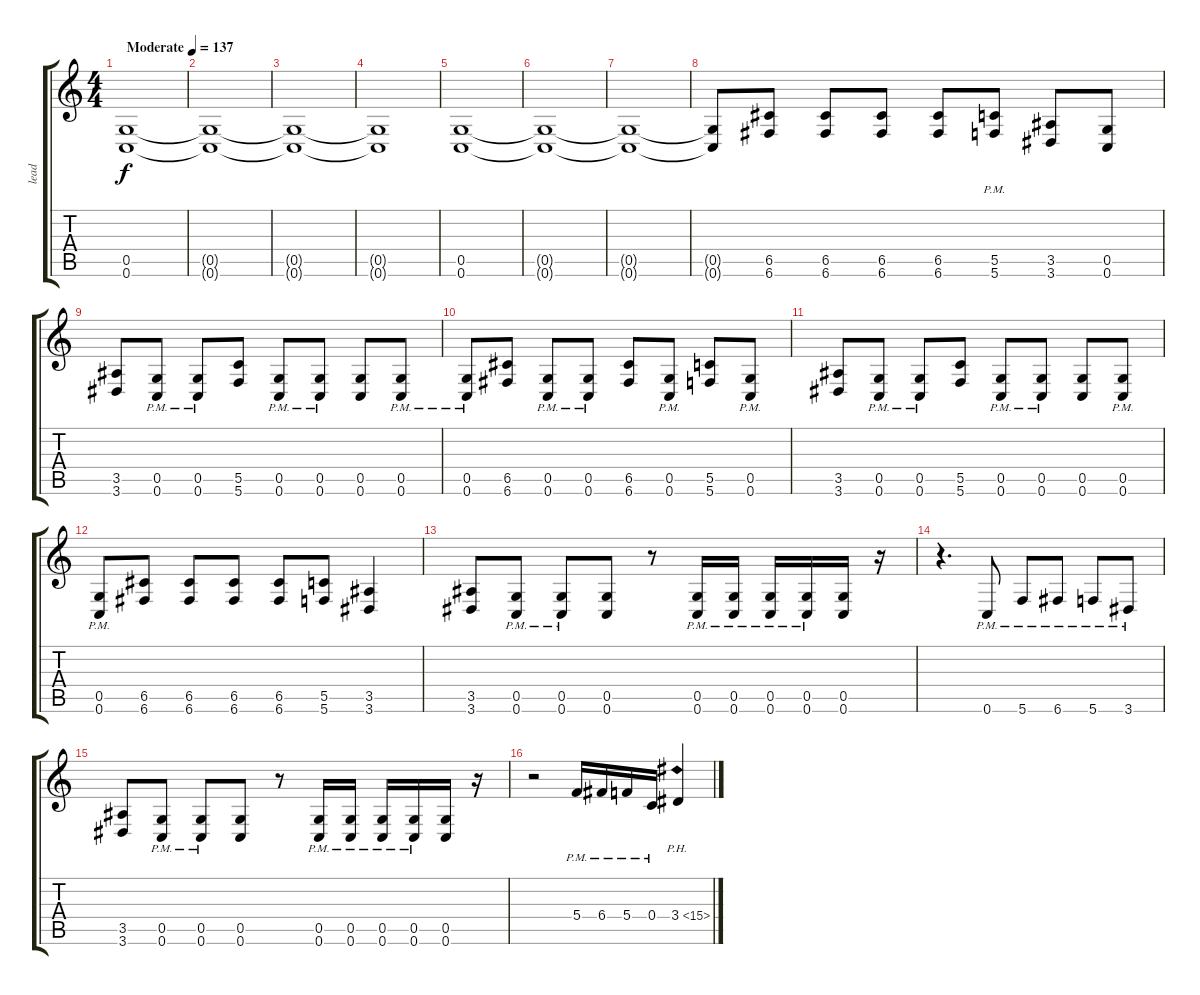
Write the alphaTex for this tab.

\track ("lead" "lead") {instrument distortionguitar}
\staff {score tabs}
\tuning (D4 A3 F3 C3 G2 C2) {hide}
\ts (4 4)
\tempo (137 "Moderate")
\clef g2
\ks c
(0.5 0.6).1{dy f instrument distortionguitar} |
(0.5{t} 0.6{t}).1 |
(0.5{t} 0.6{t}).1 |
(0.5{t} 0.6{t}).1 |
(0.5 0.6).1 |
(0.5{t} 0.6{t}).1 |
(0.5{t} 0.6{t}).1 |
(0.5{t} 0.6{t}).8 (6.5 6.6).8 (6.5 6.6).8 (6.5 6.6).8 (6.5 6.6).8 (5.5{pm} 5.6{pm}).8 (3.5 3.6).8 (0.5 0.6).8 |
(3.5 3.6).8 (0.5{pm} 0.6{pm}).8 (0.5{pm} 0.6{pm}).8 (5.5 5.6).8 (0.5{pm} 0.6{pm}).8 (0.5{pm} 0.6{pm}).8 (0.5 0.6).8 (0.5{pm} 0.6{pm}).8 |
(0.5{pm} 0.6{pm}).8 (6.5 6.6).8 (0.5{pm} 0.6{pm}).8 (0.5{pm} 0.6{pm}).8 (6.5 6.6).8 (0.5{pm} 0.6{pm}).8 (5.5 5.6).8 (0.5{pm} 0.6{pm}).8 |
(3.5 3.6).8 (0.5{pm} 0.6{pm}).8 (0.5{pm} 0.6{pm}).8 (5.5 5.6).8 (0.5{pm} 0.6{pm}).8 (0.5{pm} 0.6{pm}).8 (0.5 0.6).8 (0.5{pm} 0.6{pm}).8 |
(0.5{pm} 0.6{pm}).8 (6.5 6.6).8 (6.5 6.6).8 (6.5 6.6).8 (6.5 6.6).8 (5.5 5.6).8 (3.5 3.6).4 |
(3.5 3.6).8 (0.5{pm} 0.6{pm}).8 (0.5{pm} 0.6{pm}).8 (0.5 0.6).8 r.8 (0.5{pm} 0.6{pm}).16 (0.5{pm} 0.6{pm}).16 (0.5{pm} 0.6{pm}).16 (0.5{pm} 0.6{pm}).16 (0.5 0.6).16 r.16 |
r.4{d} 0.6{pm}.8 5.6{pm}.8 6.6{pm}.8 5.6{pm}.8 3.6{pm}.8 |
(3.5 3.6).8 (0.5{pm} 0.6{pm}).8 (0.5{pm} 0.6{pm}).8 (0.5 0.6).8 r.8 (0.5{pm} 0.6{pm}).16 (0.5{pm} 0.6{pm}).16 (0.5{pm} 0.6{pm}).16 (0.5{pm} 0.6{pm}).16 (0.5 0.6).16 r.16 |
r.2 5.4{pm}.16 6.4{pm}.16 5.4{pm}.16 0.4{pm}.16 3.4{ph 12}.4
